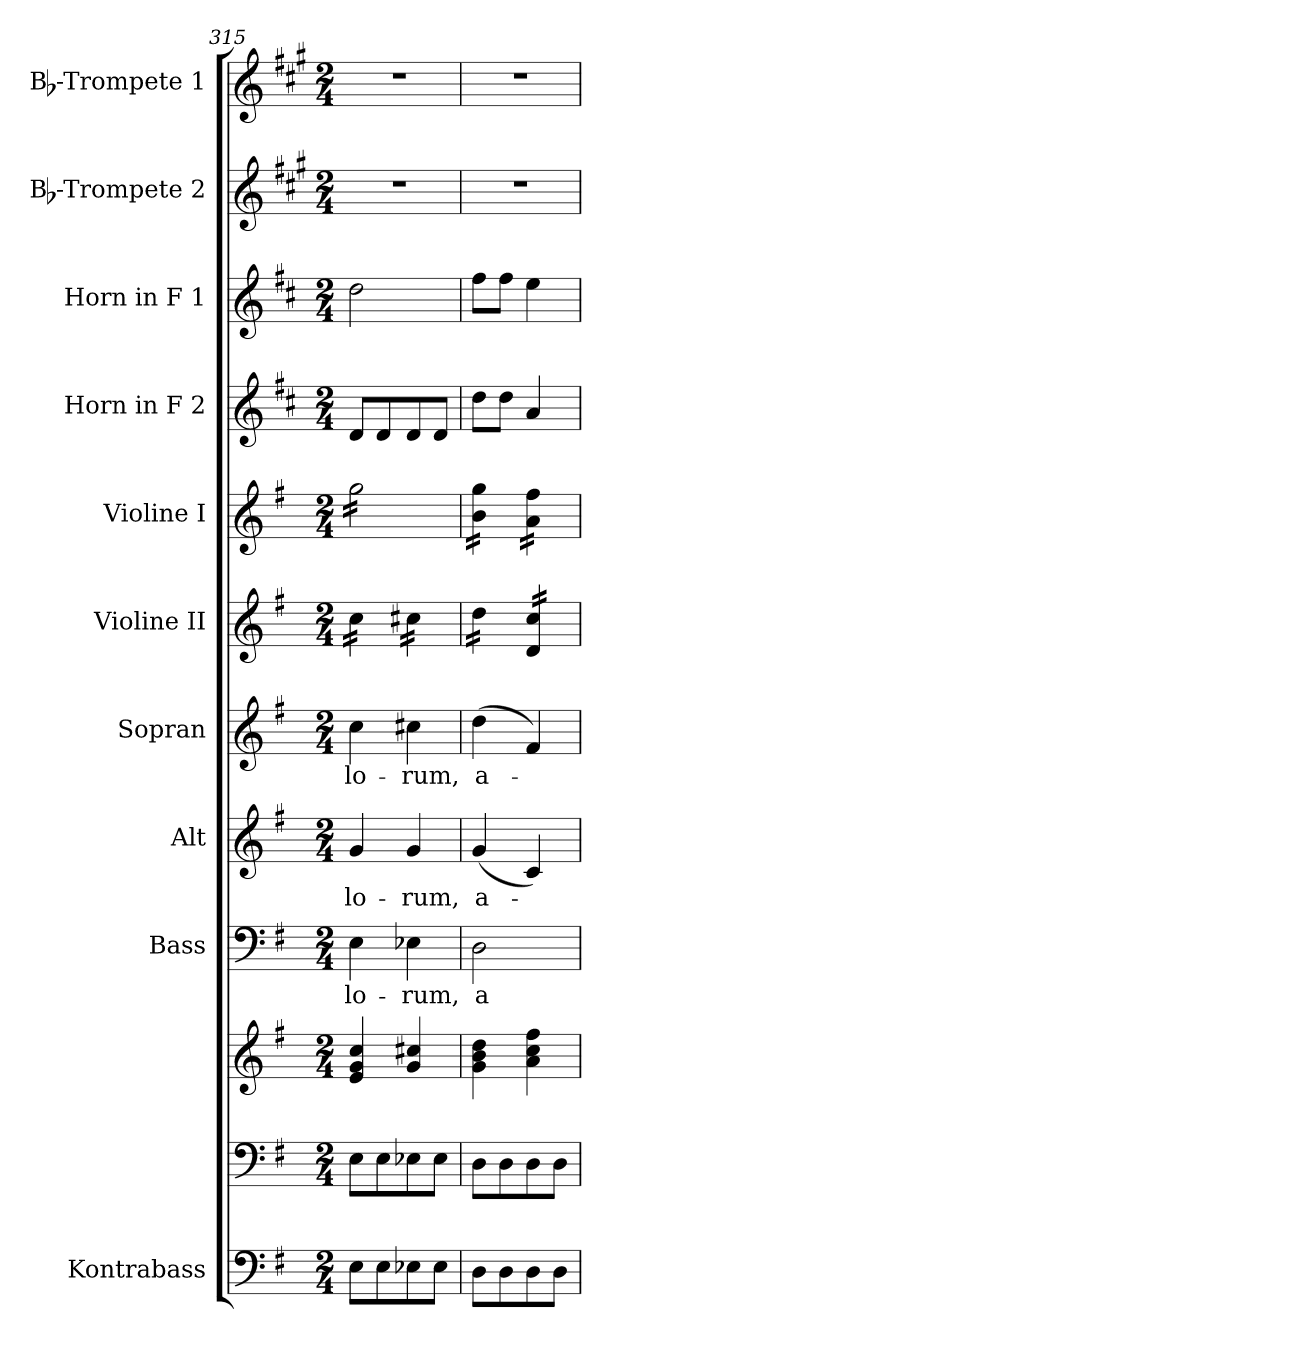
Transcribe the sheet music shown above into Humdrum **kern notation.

**kern	**kern	**kern	**kern	**text	**kern	**text	**kern	**text	**kern	**kern	**kern	**kern	**kern	**kern
*part11	*part10	*part10	*part9	*part9	*part8	*part8	*part7	*part7	*part6	*part5	*part4	*part3	*part2	*part1
*staff12	*staff11	*staff10	*staff9	*staff9	*staff8	*staff8	*staff7	*staff7	*staff6	*staff5	*staff4	*staff3	*staff2	*staff1
*I"Kontrabass	*	*	*I"Bass	*	*I"Alt	*	*I"Sopran	*	*I"Violine II	*I"Violine I	*I"Horn in F 2	*I"Horn in F 1	*I"Bb-Trompete 2	*I"Bb-Trompete 1
*I'Kb.	*	*	*I'B.	*	*I'A.	*	*I'S.	*	*I'Vl. II	*I'Vl. I	*	*	*I'Bb Trp. 2	*I'Bb Trp. 1
*clefF4	*clefF4	*clefG2	*clefF4	*	*clefG2	*	*clefG2	*	*clefG2	*clefG2	*clefG2	*clefG2	*clefG2	*clefG2
*ITrd7c12	*	*	*	*	*	*	*	*	*	*	*ITrd4c7	*ITrd4c7	*ITrd1c2	*ITrd1c2
*k[f#]	*k[f#]	*k[f#]	*k[f#]	*	*k[f#]	*	*k[f#]	*	*k[f#]	*k[f#]	*k[f#]	*k[f#]	*k[f#]	*k[f#]
*G:	*G:	*G:	*G:	*	*G:	*	*G:	*	*G:	*G:	*G:	*G:	*G:	*G:
*M2/4	*M2/4	*M2/4	*M2/4	*	*M2/4	*	*M2/4	*	*M2/4	*M2/4	*M2/4	*M2/4	*M2/4	*M2/4
=315	=315	=315	=315	=315	=315	=315	=315	=315	=315	=315	=315	=315	=315	=315
!	!	!	!	!LO:LY:b	!	!LO:LY:b	!	!LO:LY:b	!	!	!	!	!	!
*	*	*	*	*	*	*	*	*	*tremolo	*	*	*	*	*
*	*	*	*	*	*	*	*	*	*	*tremolo	*	*	*	*
8EE\L	8E\L	4e/ 4g/ 4cc/	4E\	-lo-	4g/	-lo-	4cc\	-lo-	16cc\LL	16gg\LL	8G/L	2g\	2r	2r
.	.	.	.	.	.	.	.	.	16cc\	16gg\	.	.	.	.
8EE\	8E\	.	.	.	.	.	.	.	16cc\	16gg\	8G/	.	.	.
.	.	.	.	.	.	.	.	.	16cc\JJ	16gg\	.	.	.	.
!	!	!	!	!LO:LY:b	!	!LO:LY:b	!	!LO:LY:b	!	!	!	!	!	!
8EE-X\	8E-X\	4g/ 4cc#X/	4E-X\	-rum,	4g/	-rum,	4cc#X\	-rum,	16cc#X\LL	16gg\	8G/	.	.	.
.	.	.	.	.	.	.	.	.	16cc#X\	16gg\	.	.	.	.
8EE-\J	8E-\J	.	.	.	.	.	.	.	16cc#X\	16gg\	8G/J	.	.	.
.	.	.	.	.	.	.	.	.	16cc#X\JJ	16gg\JJ	.	.	.	.
=316	=316	=316	=316	=316	=316	=316	=316	=316	=316	=316	=316	=316	=316	=316
!	!	!	!	!LO:LY:b	!	!LO:LY:b	!	!LO:LY:b	!	!	!	!	!	!
8DD\L	8D\L	4g\ 4b\ 4dd\	2D\	a-	(<4g/	a-	(>4dd\	a-	16dd\LL	16b\ 16gg\LL	8g\L	8b\L	2r	2r
.	.	.	.	.	.	.	.	.	16dd\	16b\ 16gg\	.	.	.	.
8DD\	8D\	.	.	.	.	.	.	.	16dd\	16b\ 16gg\	8g\J	8b\J	.	.
.	.	.	.	.	.	.	.	.	16dd\JJ	16b\ 16gg\JJ	.	.	.	.
8DD\	8D\	4a\ 4cc\ 4ff#\	.	.	4c/)	.	4f#/)	.	16d/ 16cc/LL	16a\ 16ff#\LL	4d/	4a\	.	.
.	.	.	.	.	.	.	.	.	16d/ 16cc/	16a\ 16ff#\	.	.	.	.
8DD\J	8D\J	.	.	.	.	.	.	.	16d/ 16cc/	16a\ 16ff#\	.	.	.	.
.	.	.	.	.	.	.	.	.	16d/ 16cc/JJ	16a\ 16ff#\JJ	.	.	.	.
*	*	*	*	*	*	*	*	*	*	*Xtremolo	*	*	*	*
*	*	*	*	*	*	*	*	*	*Xtremolo	*	*	*	*	*
=	=	=	=	=	=	=	=	=	=	=	=	=	=	=
*-	*-	*-	*-	*-	*-	*-	*-	*-	*-	*-	*-	*-	*-	*-
